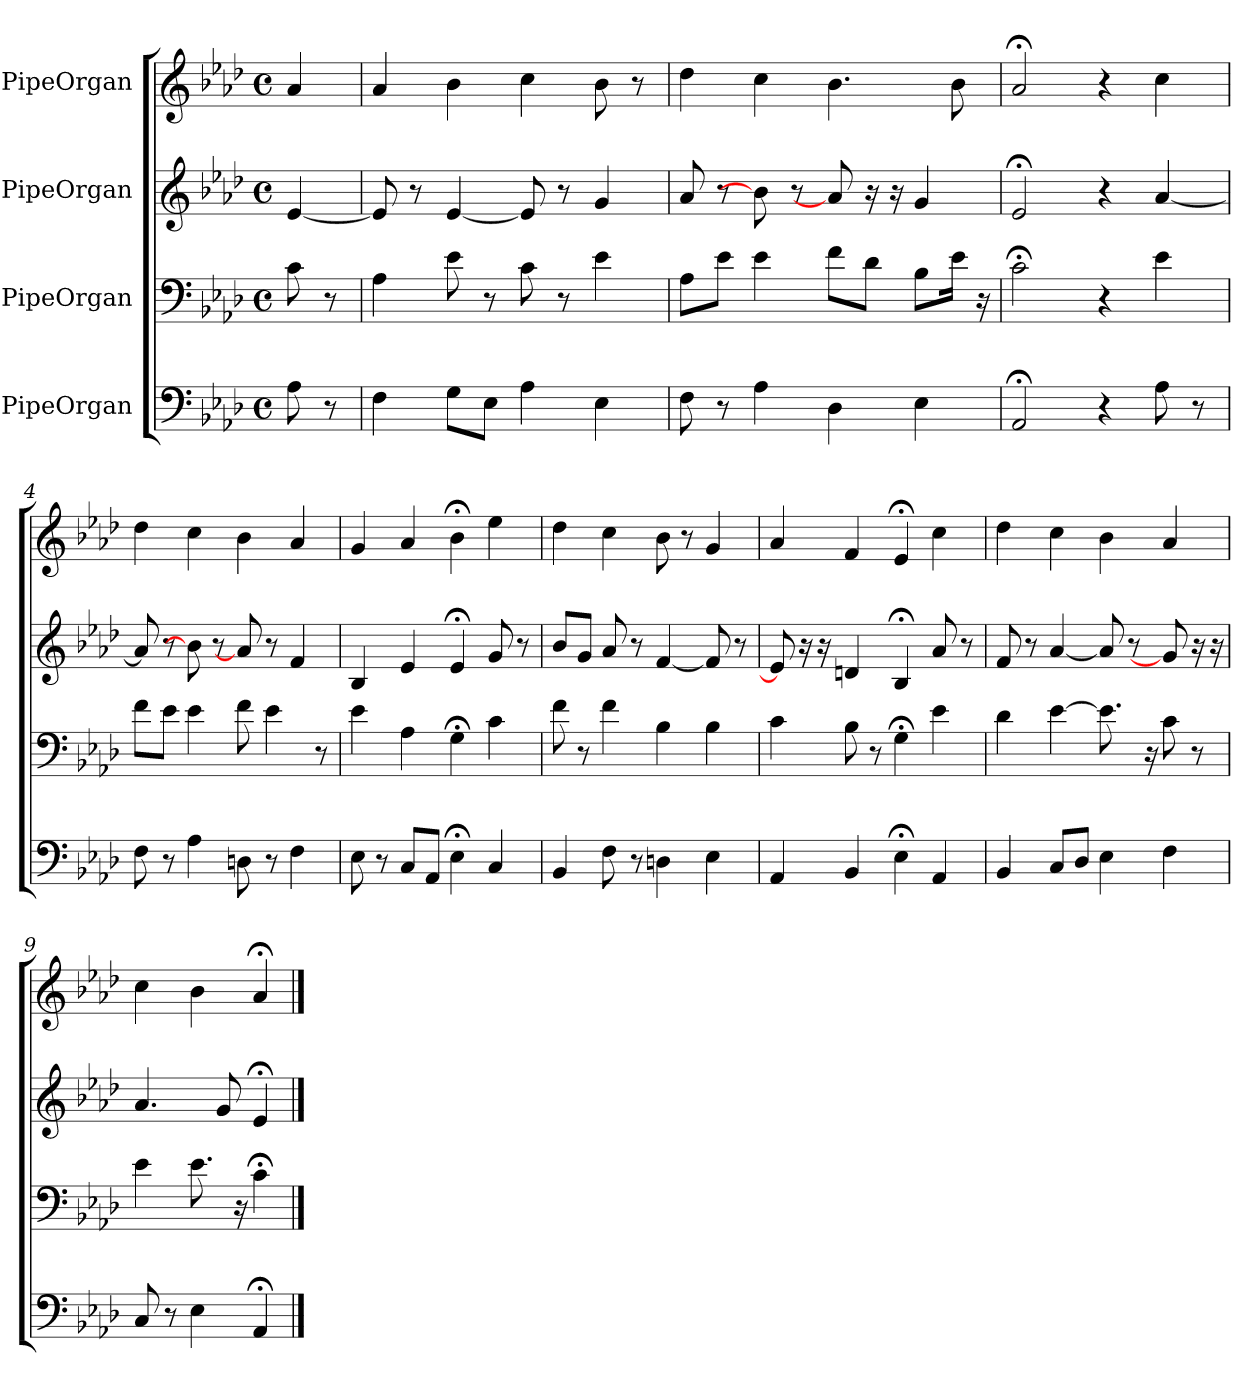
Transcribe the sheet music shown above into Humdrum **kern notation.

**kern	**kern	**kern	**kern
*part4	*part3	*part2	*part1
*staff4	*staff3	*staff2	*staff1
*I"PipeOrgan	*I"PipeOrgan	*I"PipeOrgan	*I"PipeOrgan
*clefF4	*clefF4	*clefG2	*clefG2
*k[b-e-a-d-]	*k[b-e-a-d-]	*k[b-e-a-d-]	*k[b-e-a-d-]
*A-:	*A-:	*A-:	*A-:
*M4/4	*M4/4	*M4/4	*M4/4
*met(c)	*met(c)	*met(c)	*met(c)
*MM60	*MM60	*MM60	*MM60
=	=	=	=
8A-	8c	[4e-	4a-
8r	8r	.	.
=1	=1	=1	=1
4F	4A-	8e-]	4a-
.	.	8r	.
8G\L	8e-	[4e-	4b-
8E-\J	8r	.	.
4A-	8c	8e-]	4cc
.	8r	8r	.
4E-	4e-	4g	8b-
.	.	.	8r
=2	=2	=2	=2
8F	8A-\L	8a-	4dd-
8r	8e-\J	8r	.
4A-	4e-	8b-]	4cc
.	.	8r	.
4D-	8f\L	8a-]	4.b-
.	8d-\J	16r	.
.	.	16r	.
4E-	8B-\L	4g	.
.	16e-\Jk	.	8b-
.	16r	.	.
=3	=3	=3	=3
2AA-;<	2c;<	2e-;<	2a-;<
4r	4r	4r	4r
8A-	4e-	[4a-	4cc
8r	.	.	.
=4	=4	=4	=4
8F	8f\L	8a-]	4dd-
8r	8e-\J	8r	.
4A-	4e-	8b-]	4cc
.	.	8r	.
8Dn	8f	8a-]	4b-
8r	4e-	8r	.
4F	.	4f	4a-
.	8r	.	.
=5	=5	=5	=5
8E-	4e-	4B-	4g
8r	.	.	.
8C/L	4A-	4e-	4a-
8AA-/J	.	.	.
4E-;<	4G;<	4e-;<	4b-;<
4C	4c	8g	4ee-
.	.	8r	.
=6	=6	=6	=6
4BB-	8f	8b-/L	4dd-
.	8r	8g/J	.
8F	4f	8a-	4cc
8r	.	8r	.
4Dn	4B-	[4f	8b-
.	.	.	8r
4E-	4B-	8f]	4g
.	.	8r	.
=7	=7	=7	=7
4AA-	4c	8e-]	4a-
.	.	16r	.
.	.	16r	.
4BB-	8B-	4dn	4f
.	8r	.	.
4E-;<	4G;<	4B-;<	4e-;<
4AA-	4e-	8a-	4cc
.	.	8r	.
=8	=8	=8	=8
4BB-	4d-	8f	4dd-
.	.	8r	.
8C/L	[4e-	[4a-	4cc
8D-/J	.	.	.
4E-	8.e-]	8a-]	4b-
.	.	8r	.
.	16r	.	.
4F	8c	8g]	4a-
.	8r	16r	.
.	.	16r	.
=9	=9	=9	=9
8C	4e-	4.a-	4cc
8r	.	.	.
4E-	8.e-	.	4b-
.	.	8g	.
.	16r	.	.
4AA-;<	4c;<	4e-;<	4a-;<
==	==	==	==
*-	*-	*-	*-
